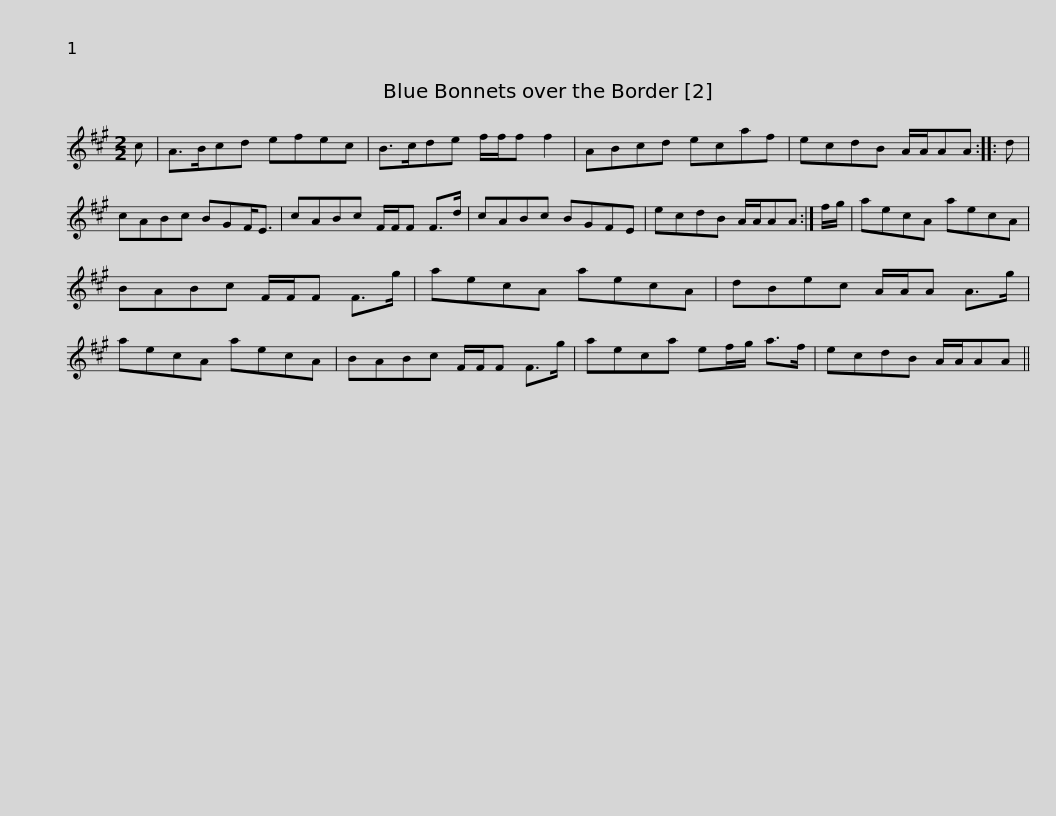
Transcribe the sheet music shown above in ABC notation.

X:1
L:1/8
M:2/2
I:linebreak $
K:A
V:1 treble
V:1
 c | A>Bcd efec | B>cde f/f/f f2 | ABcd ecaf | ecdB A/A/AA :: %5
 d |$ cABc BGF<E | cABc F/F/F F>d | cABc BGFE | ecdB A/A/AA :| %10
 f/g/ | aecA aecA |$ BABc F/F/F F>g | aecA aecA | dBec A/A/A A>g | %15
 aecA aecA | BABc F/F/F F>g |$ aeca ef/g/ a>f | ecdB A/A/AA || %19
